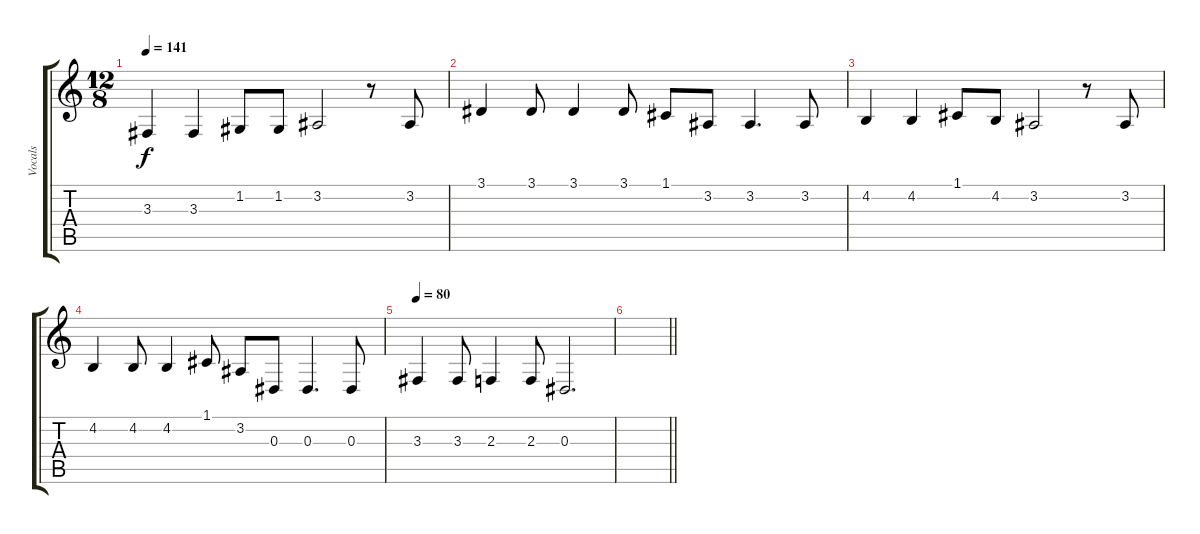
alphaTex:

\track ("Vocals" "Vocals") {instrument lead6voice}
\staff {score tabs}
\tuning (C4 G3 Eb3 Bb2 F2 C2) {hide}
\ts (12 8)
\tempo 141
\clef g2
\ks c
3.3.4{dy f} 3.3.4 1.2.8 1.2.8 3.2.2 r.8 3.2.8 |
3.1.4 3.1.8 3.1.4 3.1.8 1.1.8 3.2.8 3.2.4{d} 3.2.8 |
4.2.4 4.2.4 1.1.8 4.2.8 3.2.2 r.8 3.2.8 |
4.2.4 4.2.8 4.2.4 1.1.8 3.2.8 0.3.8 0.3.4{d} 0.3.8 |
\tempo 80
3.3.4 3.3.8 2.3.4 2.3.8 0.3.2{d} |
\barLineRight lightlight
